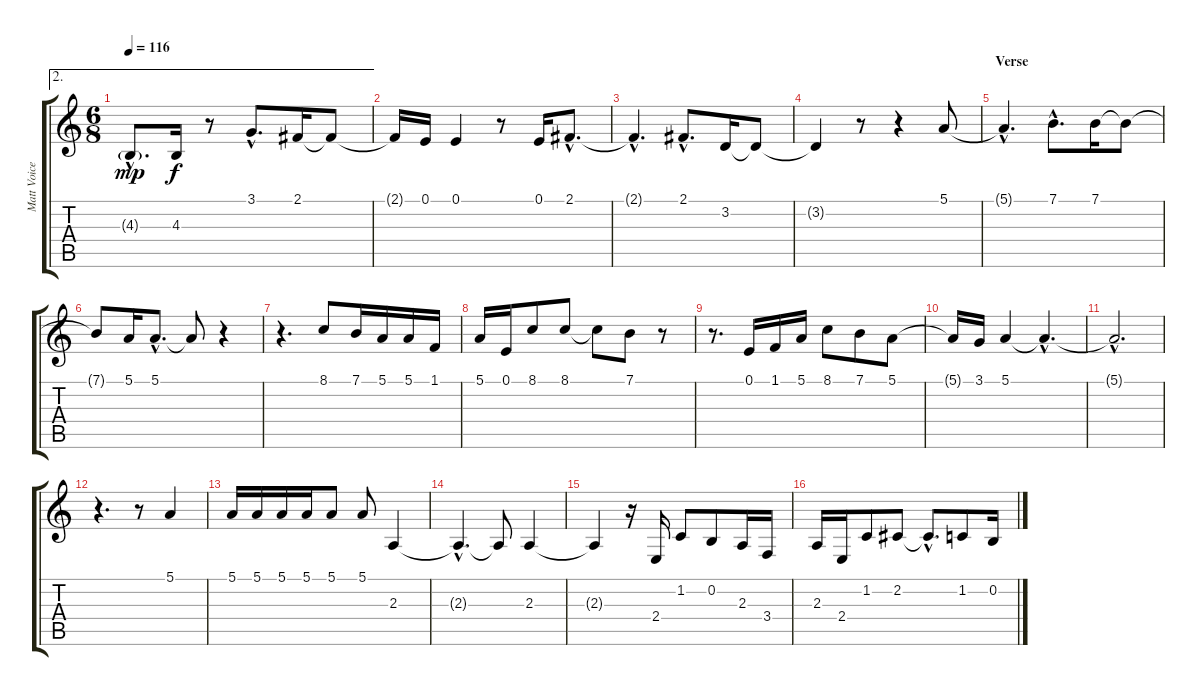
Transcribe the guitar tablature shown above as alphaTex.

\track ("Matt Voice" "Matt Voice") {instrument synthvoice}
\staff {score tabs}
\tuning (E4 B3 G3 D3 A2 E2) {hide}
\ae 2
\ts (6 8)
\tempo 116
\clef g2
\ks c
4.3{g hac}.8{d dy mp} 4.3.16{dy f} r.8 3.1{hac}.8{d} 2.1.16 2.1{t}.8 |
2.1{t}.16 0.1.16 0.1.4 r.8 0.1.16 2.1{hac}.8{d} |
2.1{hac t}.4{d} 2.1{hac}.8{d} 3.2.16 3.2{t}.8 |
3.2{t}.4 r.8 r.4 5.1.8 |
\section ("" "Verse")
5.1{hac t}.4{d} 7.1{hac}.8{d} 7.1.16 7.1{t}.8 |
7.1{t}.8 5.1.16 5.1{hac}.8{d} 5.1{t}.8 r.4 |
r.4{d} 8.1.8 7.1.16 5.1.16 5.1.16 1.1.16 |
5.1.16 0.1.16 8.1.8 8.1.8 8.1{t}.8 7.1.8 r.8 |
r.8{d} 0.1.16 1.1.16 5.1.16 8.1.8 7.1.8 5.1.8 |
5.1{t}.16 3.1.16 5.1.4 5.1{hac t}.4{d} |
5.1{hac t}.2{d} |
r.4{d} r.8 5.1.4 |
5.1.16 5.1.16 5.1.16 5.1.16 5.1.8 5.1.8 2.3.4 |
2.3{hac t}.4{d} 2.3{t}.8 2.3.4 |
2.3{t}.4 r.16 2.4.16 1.2.8 0.2.8 2.3.16 3.4.16 |
2.3.16 2.4.16 1.2.8 2.2.8 2.2{hac t}.8{d} 1.2.8 0.2.16
